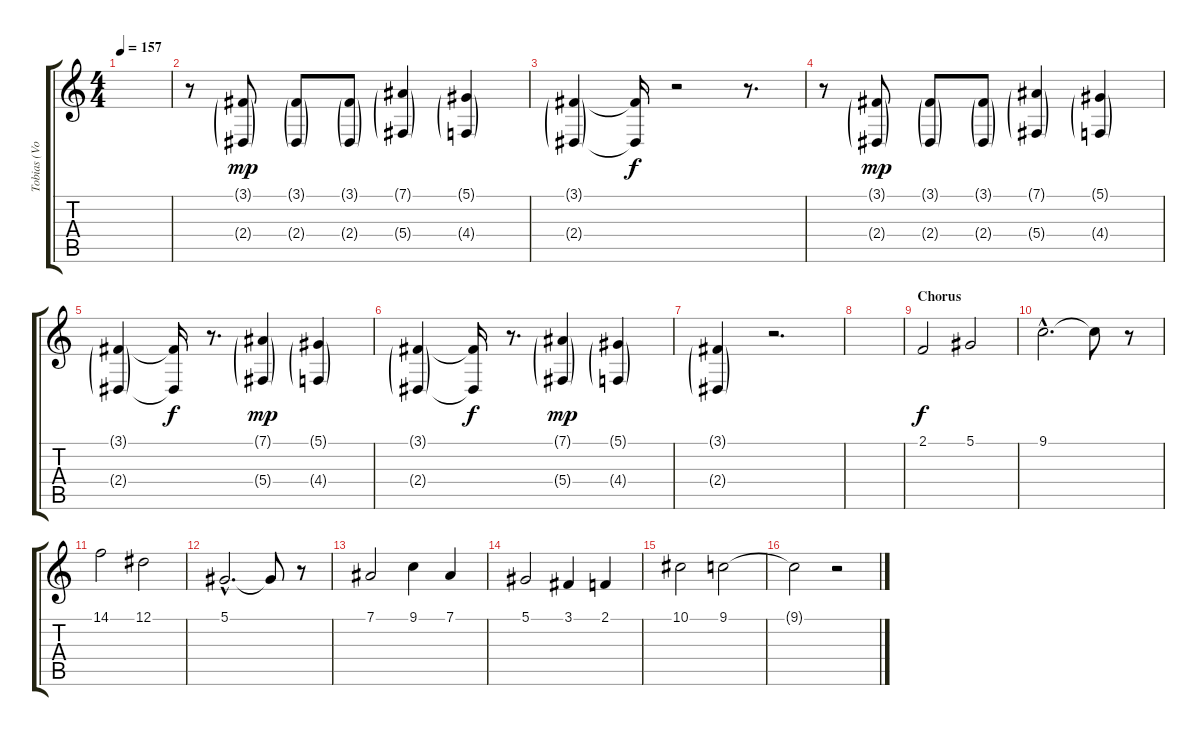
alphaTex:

\track ("Tobias (Voice II)" "Tobias (Vo") {instrument lead2sawtooth}
\staff {score tabs}
\tuning (Eb4 Bb3 Gb3 Db3 Ab2 Eb2) {hide}
\ts (4 4)
\tempo 157
\clef g2
\ks c
|
r.8 (3.1{g} 2.4{g}).8{dy mp} (3.1{g} 2.4{g}).8 (3.1{g} 2.4{g}).8 (7.1{g} 5.4{g}).4 (5.1{g} 4.4{g}).4 |
(3.1{g} 2.4{g}).4 (3.1{t} 2.4{t}).16{dy f} r.2 r.8{d} |
r.8 (3.1{g} 2.4{g}).8{dy mp} (3.1{g} 2.4{g}).8 (3.1{g} 2.4{g}).8 (7.1{g} 5.4{g}).4 (5.1{g} 4.4{g}).4 |
(3.1{g} 2.4{g}).4 (3.1{t} 2.4{t}).16{dy f} r.8{d} (7.1{g} 5.4{g}).4{dy mp} (5.1{g} 4.4{g}).4 |
(3.1{g} 2.4{g}).4 (3.1{t} 2.4{t}).16{dy f} r.8{d} (7.1{g} 5.4{g}).4{dy mp} (5.1{g} 4.4{g}).4 |
(3.1{g} 2.4{g}).4 r.2{d} |
|
\section ("" "Chorus")
2.1.2{dy f} 5.1.2 |
9.1{hac}.2{d} 9.1{t}.8 r.8 |
14.1.2 12.1.2 |
5.1{hac}.2{d} 5.1{t}.8 r.8 |
7.1.2 9.1.4 7.1.4 |
5.1.2 3.1.4 2.1.4 |
10.1.2 9.1.2 |
9.1{t}.2 r.2
